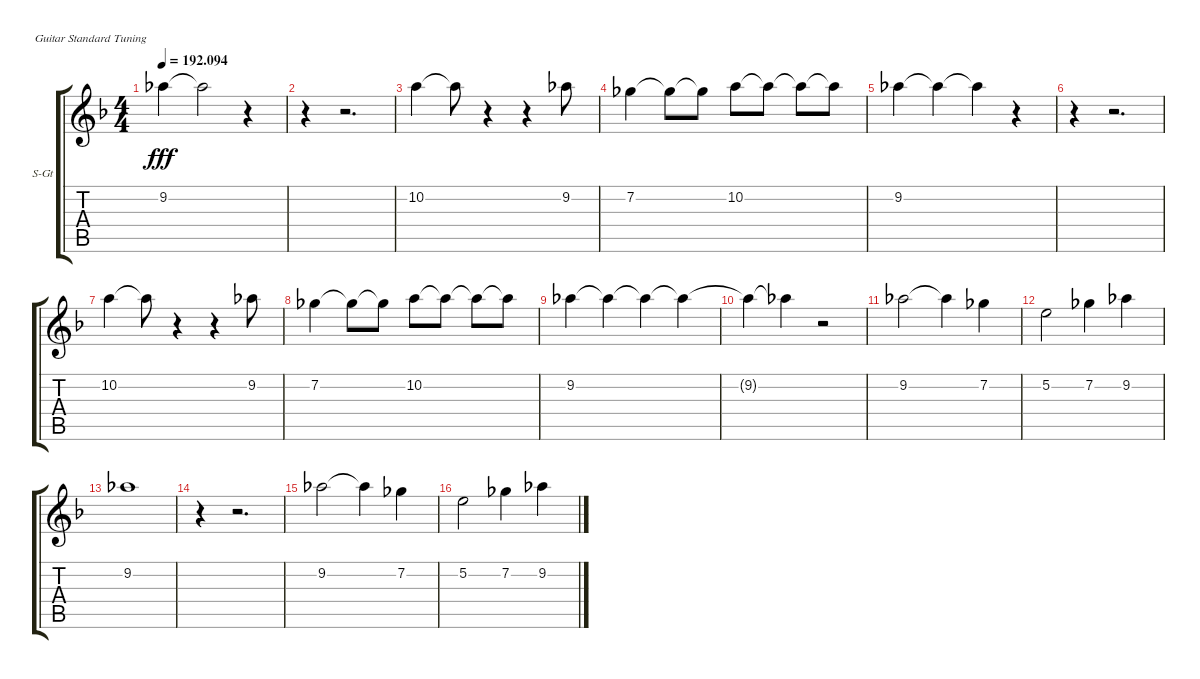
\bracketExtendMode groupsimilarinstruments
\firstSystemTrackNameOrientation horizontal
\otherSystemsTrackNameOrientation horizontal
\track ("Валерий Кипелов" "S-Gt") {instrument tenorsax}
\staff {score tabs}
\tuning (E4 B3 G3 D3 A2 E2)
\displaytranspose 12
\ts (4 4)
\tempo
192.094
\accidentals auto
\clef g2
\ottava regular
\simile none
\ks f
9.2.4{dy fff} 9.2{t}.2 r.4 |
r.4 r.2{d} |
10.2.4 10.2{t}.8 r.4 r.4 9.2.8 |
7.2.4 7.2{t}.8 7.2{t}.8 10.2.8 10.2{t}.8 10.2{t}.8 10.2{t}.8 |
9.2.4 9.2{t}.4 9.2{t}.4 r.4 |
r.4 r.2{d} |
10.2.4 10.2{t}.8 r.4 r.4 9.2.8 |
7.2.4 7.2{t}.8 7.2{t}.8 10.2.8 10.2{t}.8 10.2{t}.8 10.2{t}.8 |
9.2.4 9.2{t}.4 9.2{t}.4 9.2{t}.4 |
9.2{t}.4 9.2{t}.4 r.2 |
9.2.2 9.2{t}.4 7.2.4 |
5.2.2 7.2.4 9.2.4 |
9.2.1 |
r.4 r.2{d} |
9.2.2 9.2{t}.4 7.2.4 |
5.2.2 7.2.4 9.2.4
